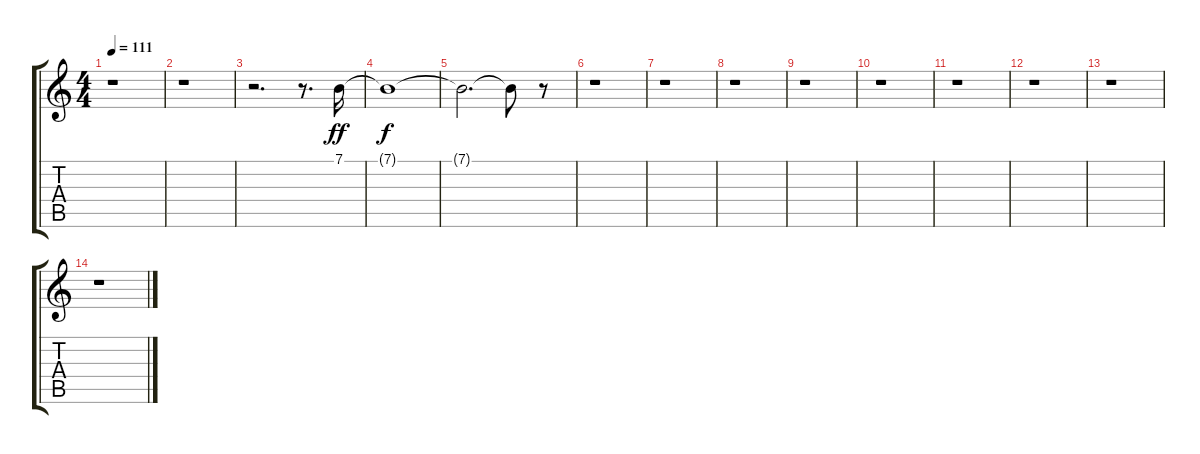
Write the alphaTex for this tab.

\track "" {instrument synthstrings1}
\staff {score tabs}
\tuning (E4 B3 G3 D3 A2 E2) {hide}
\ts (4 4)
\tempo 111
\clef g2
\ks c
r.1{dy f} |
r.1 |
r.2{d} r.8{d} 7.1.16{dy ff} |
7.1{t}.1{dy f} |
7.1{t}.2{d} 7.1{t}.8 r.8 |
r.1 |
r.1 |
r.1 |
r.1 |
r.1 |
r.1 |
r.1 |
r.1 |
r.1
